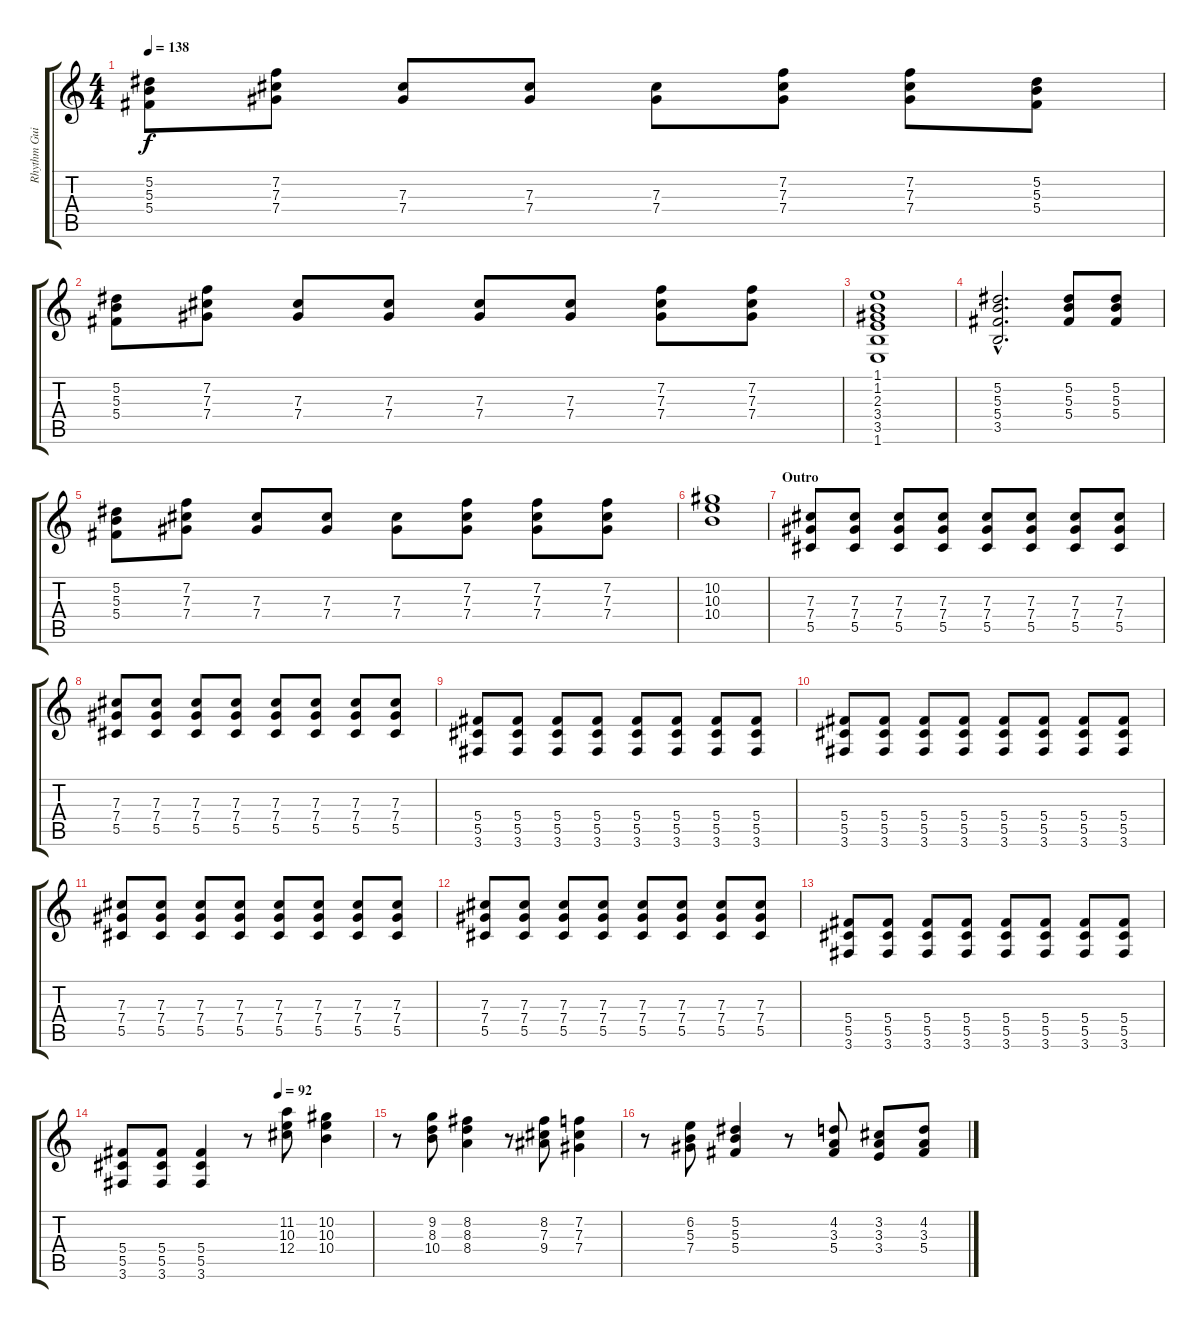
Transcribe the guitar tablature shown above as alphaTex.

\track ("Rhythm Guitar 2" "Rhythm Gui") {instrument distortionguitar}
\staff {score tabs}
\tuning (Eb4 Bb3 Gb3 Db3 Ab2 Eb2) {hide}
\ts (4 4)
\tempo 138
\clef g2
\ks c
(5.2 5.3 5.4).8{dy f} (7.2 7.3 7.4).8 (7.3 7.4).8 (7.3 7.4).8 (7.3 7.4).8 (7.2 7.3 7.4).8 (7.2 7.3 7.4).8 (5.2 5.3 5.4).8 |
(5.2 5.3 5.4).8 (7.2 7.3 7.4).8 (7.3 7.4).8 (7.3 7.4).8 (7.3 7.4).8 (7.3 7.4).8 (7.2 7.3 7.4).8 (7.2 7.3 7.4).8 |
(1.1 1.2 2.3 3.4 3.5 1.6).1 |
(5.2{hac} 5.3{hac} 5.4{hac} 3.5{hac}).2{d} (5.2 5.3 5.4).8 (5.2 5.3 5.4).8 |
(5.2 5.3 5.4).8 (7.2 7.3 7.4).8 (7.3 7.4).8 (7.3 7.4).8 (7.3 7.4).8 (7.2 7.3 7.4).8 (7.2 7.3 7.4).8 (7.2 7.3 7.4).8 |
(10.2 10.3 10.4).1 |
\section ("" "Outro")
(7.3 7.4 5.5).8 (7.3 7.4 5.5).8 (7.3 7.4 5.5).8 (7.3 7.4 5.5).8 (7.3 7.4 5.5).8 (7.3 7.4 5.5).8 (7.3 7.4 5.5).8 (7.3 7.4 5.5).8 |
(7.3 7.4 5.5).8 (7.3 7.4 5.5).8 (7.3 7.4 5.5).8 (7.3 7.4 5.5).8 (7.3 7.4 5.5).8 (7.3 7.4 5.5).8 (7.3 7.4 5.5).8 (7.3 7.4 5.5).8 |
(5.4 5.5 3.6).8 (5.4 5.5 3.6).8 (5.4 5.5 3.6).8 (5.4 5.5 3.6).8 (5.4 5.5 3.6).8 (5.4 5.5 3.6).8 (5.4 5.5 3.6).8 (5.4 5.5 3.6).8 |
(5.4 5.5 3.6).8 (5.4 5.5 3.6).8 (5.4 5.5 3.6).8 (5.4 5.5 3.6).8 (5.4 5.5 3.6).8 (5.4 5.5 3.6).8 (5.4 5.5 3.6).8 (5.4 5.5 3.6).8 |
(7.3 7.4 5.5).8 (7.3 7.4 5.5).8 (7.3 7.4 5.5).8 (7.3 7.4 5.5).8 (7.3 7.4 5.5).8 (7.3 7.4 5.5).8 (7.3 7.4 5.5).8 (7.3 7.4 5.5).8 |
(7.3 7.4 5.5).8 (7.3 7.4 5.5).8 (7.3 7.4 5.5).8 (7.3 7.4 5.5).8 (7.3 7.4 5.5).8 (7.3 7.4 5.5).8 (7.3 7.4 5.5).8 (7.3 7.4 5.5).8 |
(5.4 5.5 3.6).8 (5.4 5.5 3.6).8 (5.4 5.5 3.6).8 (5.4 5.5 3.6).8 (5.4 5.5 3.6).8 (5.4 5.5 3.6).8 (5.4 5.5 3.6).8 (5.4 5.5 3.6).8 |
\tempo (92 0.625)
(5.4 5.5 3.6).8 (5.4 5.5 3.6).8 (5.4 5.5 3.6).4 r.8 (11.2 10.3 12.4).8 (10.2 10.3 10.4).4 |
r.8 (9.2 8.3 10.4).8 (8.2 8.3 8.4).4 r.8 (8.2 7.3 9.4).8 (7.2 7.3 7.4).4 |
r.8 (6.2 5.3 7.4).8 (5.2 5.3 5.4).4 r.8 (4.2 3.3 5.4).8 (3.2 3.3 3.4).8 (4.2 3.3 5.4).8
